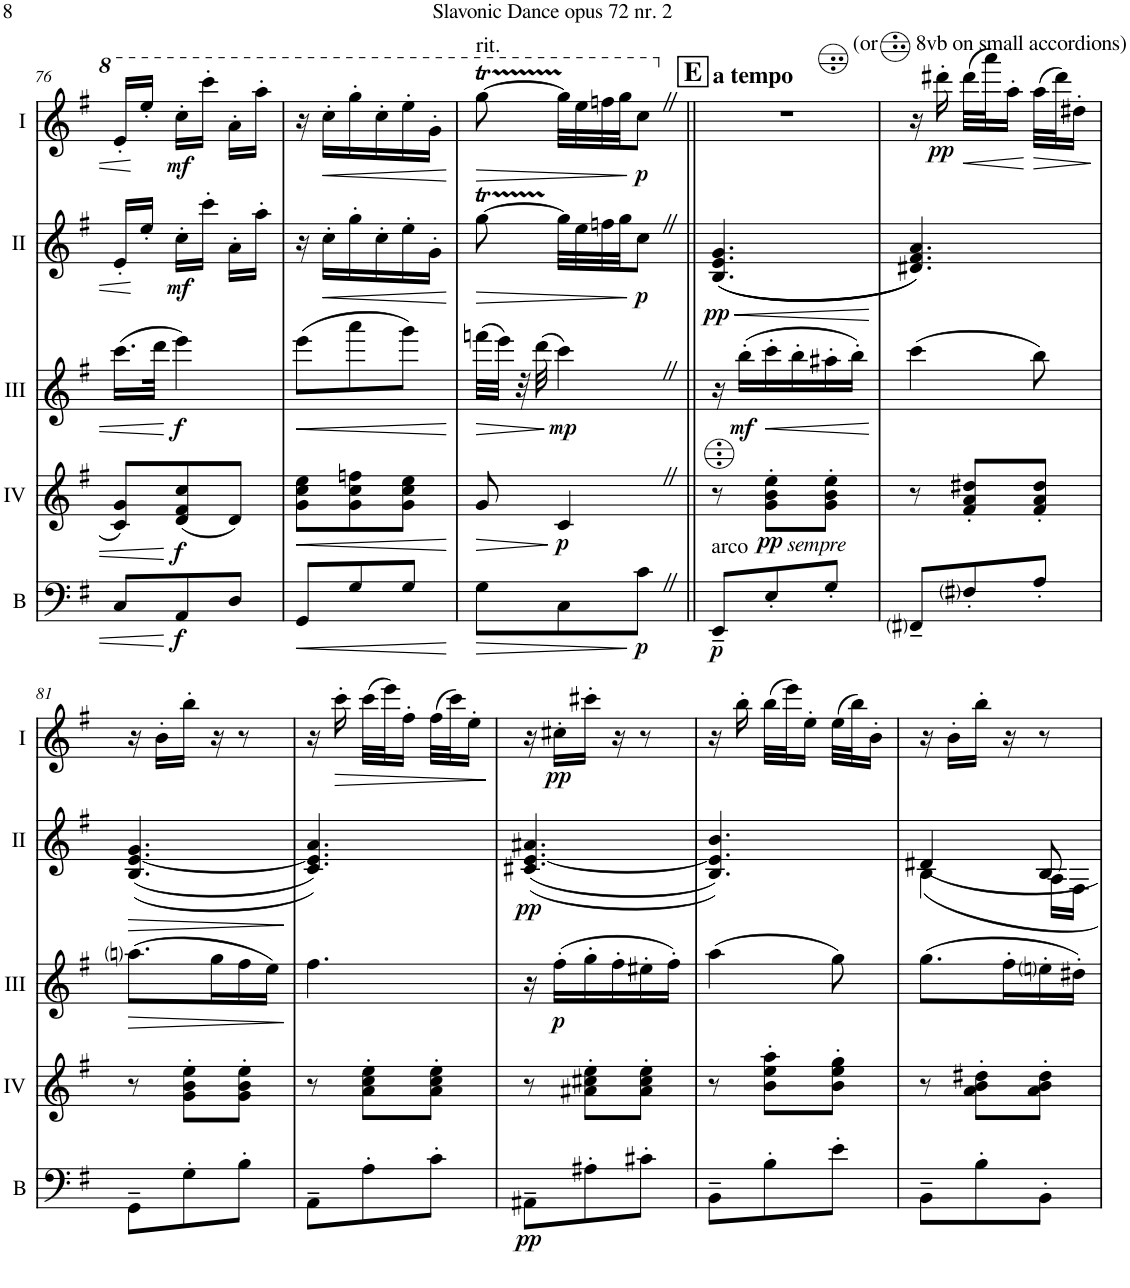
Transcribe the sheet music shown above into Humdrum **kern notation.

**kern	**dynam	**kern	**dynam	**kern	**dynam	**kern	**dynam	**kern	**dynam
*part5	*part5	*part4	*part4	*part3	*part3	*part2	*part2	*part1	*part1
*staff5	*staff5	*staff4	*staff4	*staff3	*staff3	*staff2	*staff2	*staff1	*staff1
*I"Bass	*	*I"Acc. 4	*	*I"Acc. 3	*	*I"Acc. 2	*	*I"Acc. 1	*
*I'B	*	*	*	*	*	*	*	*	*
!!LO:PB:g=z
*clefF4	*	*clefG2	*	*clefG2	*	*clefG2	*	*clefG2	*
*Trd7c12	*	*Trd7c12	*	*Trd7c12	*	*	*	*	*
*k[f#]	*	*k[f#]	*	*k[f#]	*	*k[f#]	*	*k[f#]	*
*M3/8	*	*M3/8	*	*M3/8	*	*M3/8	*	*M3/8	*
=76	=76	=76	=76	=76	=76	=76	=76	=76	=76
8C/L	.	8c/ 8g/L	.	(16.ccc\LL	.	16e'/LL	.	16ee'/LL	.
.	.	.	.	.	.	16ee'/JJ	.	16eee'/JJ	.
.	.	.	.	32ddd\JJk	.	.	.	.	.
!	!LO:DY:b	!	!LO:DY:b	!	!LO:DY:b	!	!LO:DY:b	!	!LO:DY:b
8AA/	f	(8d/ 8f#/ 8cc/	f	4eee\)	f	16cc'\LL	mf	16ccc'\LL	mf
.	.	.	.	.	.	16ccc'\JJ	.	16cccc'\JJ	.
8D/J	.	8d/J)	.	.	.	16a'\LL	.	16aa'\LL	.
.	.	.	.	.	.	16aa'\JJ	.	16aaa'\JJ	.
=77	=77	=77	=77	=77	=77	=77	=77	=77	=77
!	!LO:HP:b	!	!LO:HP:b	!	!LO:HP:b	!	!	!	!
8GG/L	<	8g\ 8cc\ 8ee\L	<	(8eee\L	<	16r	.	16r	.
!	!	!	!	!	!	!	!LO:HP:b	!	!LO:HP:b
.	.	.	.	.	.	16cc'\LL	<	16ccc'\LL	<
8G/	.	8g\ 8cc\ 8ffn\	.	8aaa\	.	16gg'\	.	16ggg'\	.
.	.	.	.	.	.	16cc'\	.	16ccc'\	.
8G/J	.	8g\ 8cc\ 8ee\J	.	8ggg\J)	.	16ee'\	.	16eee'\	.
.	.	.	.	.	.	16g'\JJ	.	16gg'\JJ	.
.	[	.	[	.	[	.	[	.	[
=78	=78	=78	=78	=78	=78	=78	=78	=78	=78
!	!	!	!	!	!	!	!	!LO:TX:a:t=rit.	!
!	!LO:HP:b	!	!LO:HP:b	!	!LO:HP:b	!	!LO:HP:b	!	!LO:HP:b
8G\L	>	8g/	>	(32fffn\LLL	>	[8ggT\	>	[8gggT\	>
.	.	.	.	32eee\JJJ)	.	.	.	.	.
.	.	.	.	32r	.	.	.	.	.
.	.	.	.	(32ddd\	.	.	.	.	.
!	!	!	!LO:DY:n=1:b	!	!LO:DY:n=1:b	!	!	!	!
8C\	.	4cZ/	] p	4cccZ\)	] mp	32gg\LLL]	.	32gggTTT\LLL]	.
.	.	.	.	.	.	32ee\	.	32eee\	.
.	.	.	.	.	.	32ffn\	.	32fffn\	.
.	.	.	.	.	.	32gg\JJ	.	32ggg\JJ	.
!	!LO:DY:n=1:b	!	!	!	!	!	!LO:DY:n=1:b	!	!LO:DY:n=1:b
8cZ\J	] p	.	.	.	.	8ccZ\J	] p	8cccZ\J	] p
!!LO:REH:place=s1:a:B:cj:fs=14:t=E
=79||	=79||	=79||	=79||	=79||	=79||	=79||	=79||	=79||	=79||
!	!	!	!	!	!	!	!	!LO:TX:a:B:t=a tempo	!
!LO:TX:a:t=arco	!	!	!	!	!	!	!	!	!
!	!LO:DY:b	!	!	!	!	!	!LO:HP:b	!	!
!	!	!	!	!	!	!	!LO:DY:n=1:b	!	!
8EE~/L	p	8r	.	16r	.	((<4.B/ 4.e/ 4.g/	< pp	4.r	.
!	!	!	!	!	!LO:DY:b	!	!	!	!
.	.	.	.	(16bb'\LL	mf	.	.	.	.
!	!	!LO:TX:b:i:t=sempre	!	!	!	!	!	!	!
!	!	!	!LO:DY:b	!	!LO:HP:b	!	!	!	!
8E'/	.	8g\' 8b\' 8ee\'L	pp	16ccc'\	<	.	.	.	.
.	.	.	.	16bb'\	.	.	.	.	.
8G'/J	.	8g\' 8b\' 8ee\'J	.	16aa#X'\	.	.	.	.	.
.	.	.	.	16bb'\JJ)	.	.	.	.	.
.	.	.	.	.	[	.	[	.	.
=80	=80	=80	=80	=80	=80	=80	=80	=80	=80
8FF#i~/L	.	8r	.	(4ccc\	.	4.d#X/ 4.f#/ 4.a/))	.	16r	.
!	!	!	!	!	!	!	!	!LO:TX:a:t=(or       8vb on small accordions)	!
!	!	!	!	!	!	!	!	!	!LO:DY:b
.	.	.	.	.	.	.	.	16ddd#X'\	pp
!	!	!	!	!	!	!	!	!	!LO:HP:b
8F#i'/	.	8f#/' 8a/' 8dd#X/'L	.	.	.	.	.	(32ddd#\LLL	<
.	.	.	.	.	.	.	.	32aaa\J)	.
.	.	.	.	.	.	.	.	16aa'\JJ	.
!	!	!	!	!	!	!	!	!	!LO:HP:n=1:b
8A'/J	.	8f#/' 8a/' 8dd#/'J	.	8bb\)	.	.	.	(32aa\LLL	[ >
.	.	.	.	.	.	.	.	32ddd#\J)	.
.	.	.	.	.	.	.	.	16dd#X'\JJ	.
.	.	.	.	.	.	.	.	.	]
!!LO:LB:g=z
=81	=81	=81	=81	=81	=81	=81	=81	=81	=81
!	!	!	!	!	!LO:HP:b	!	!LO:HP:b	!	!
8GG~\L	.	8r	.	(8.aani\L	>	((<4.B/ [4.e/ 4.g/	>	16r	.
.	.	.	.	.	.	.	.	16b'\LL	.
8G'\	.	8g\' 8b\' 8ee\'L	.	.	.	.	.	16bb'\JJ	.
.	.	.	.	16gg\L	.	.	.	16r	.
8B'\J	.	8g\' 8b\' 8ee\'J	.	16ff#\	.	.	.	8r	.
.	.	.	.	16ee\JJ)	.	.	.	.	.
.	.	.	.	.	]	.	]	.	.
=82	=82	=82	=82	=82	=82	=82	=82	=82	=82
8AA~\L	.	8r	.	4.ff#\	.	4.c/ 4.e/] 4.a/))	.	16r	.
!	!	!	!	!	!	!	!	!	!LO:HP:b
.	.	.	.	.	.	.	.	16ccc'\	>
8A'\	.	8a\' 8cc\' 8ee\'L	.	.	.	.	.	(32ccc\LLL	.
.	.	.	.	.	.	.	.	32eee\J)	.
.	.	.	.	.	.	.	.	16ff#'\JJ	.
8c'\J	.	8a\' 8cc\' 8ee\'J	.	.	.	.	.	(32ff#\LLL	.
.	.	.	.	.	.	.	.	32ccc\J)	.
.	.	.	.	.	.	.	.	16ee'\JJ	.
.	.	.	.	.	.	.	.	.	]
=83	=83	=83	=83	=83	=83	=83	=83	=83	=83
!	!LO:DY:b	!	!	!	!	!	!LO:DY:b	!	!
8AA#X~\L	pp	8r	.	16r	.	(<(4.c#X/ [4.e/ 4.a#X/	pp	16r	.
!	!	!	!	!	!LO:DY:b	!	!	!	!LO:DY:b
.	.	.	.	(16ff#'\LL	p	.	.	16cc#X'\LL	pp
8A#X'\	.	8a#X\' 8cc#X\' 8ee\'L	.	16gg'\	.	.	.	16ccc#X'\JJ	.
.	.	.	.	16ff#'\	.	.	.	16r	.
8c#X'\J	.	8a#\' 8cc#\' 8ee\'J	.	16ee#X'\	.	.	.	8r	.
.	.	.	.	16ff#'\JJ)	.	.	.	.	.
=84	=84	=84	=84	=84	=84	=84	=84	=84	=84
8BB~\L	.	8r	.	(4aa\	.	4.B/ 4.e/] 4.b/))	.	16r	.
.	.	.	.	.	.	.	.	16bb'\	.
8B'\	.	8b\' 8ee\' 8aa\'L	.	.	.	.	.	(32bb\LLL	.
.	.	.	.	.	.	.	.	32eee\J)	.
.	.	.	.	.	.	.	.	16ee'\JJ	.
8e'\J	.	8b\' 8ee\' 8gg\'J	.	8gg\)	.	.	.	(32ee\LLL	.
.	.	.	.	.	.	.	.	32bb\J)	.
.	.	.	.	.	.	.	.	16b'\JJ	.
=85	=85	=85	=85	=85	=85	=85	=85	=85	=85
*	*	*	*	*	*	*^	*	*	*
8BB~\L	.	8r	.	(8.gg\L	.	4d#X/	4B\	.	16r	.
.	.	.	.	.	.	.	.	.	16b'\LL	.
8B'\	.	8a\' 8b\' 8dd#X\'L	.	.	.	.	.	.	16bb'\JJ	.
.	.	.	.	16ff#'\L	.	.	.	.	16r	.
8BB'\J	.	8a\' 8b\' 8dd#\'J	.	16eeni'\	.	8B/	16A\LL	.	8r	.
.	.	.	.	16dd#X'\JJ)	.	.	16F#\JJ	.	.	.
*	*	*	*	*	*	*v	*v	*	*	*
=	=	=	=	=	=	=	=	=	=
*-	*-	*-	*-	*-	*-	*-	*-	*-	*-
